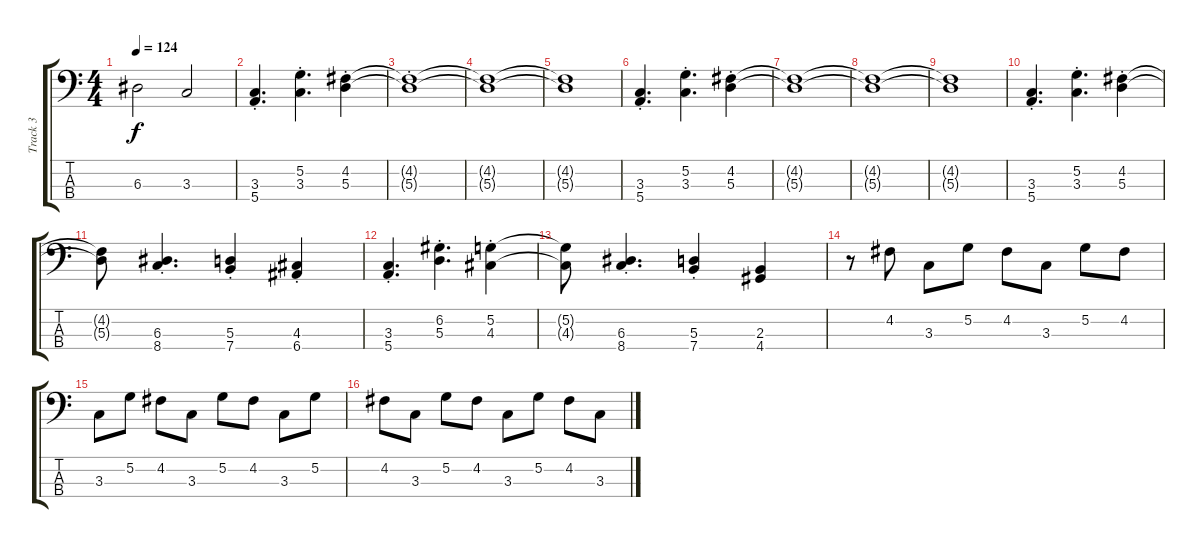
\track ("Track 3" "Track 3") {instrument electricbassfinger}
\staff {score tabs}
\tuning (G2 D2 A1 E1) {hide}
\ts (4 4)
\tempo 124
\clef f4
\ks c
6.3.2{dy f} 3.3.2 |
(3.3{st} 5.4{st}).4{d} (5.2{st} 3.3{st}).4{d} (4.2{st} 5.3).4 |
(4.2{t} 5.3{st t}).1 |
(4.2{t} 5.3{t}).1 |
(4.2{t} 5.3{t}).1 |
(3.3{st} 5.4{st}).4{d} (5.2{st} 3.3{st}).4{d} (4.2{st} 5.3{st}).4 |
(4.2{t} 5.3{t}).1 |
(4.2{t} 5.3{t}).1 |
(4.2{t} 5.3{t}).1 |
(3.3{st} 5.4{st}).4{d} (5.2{st} 3.3{st}).4{d} (4.2{st} 5.3{st}).4 |
(4.2{t} 5.3{t}).8 (6.3{st} 8.4{st}).4{d} (5.3{st} 7.4{st}).4 (4.3{st} 6.4{st}).4 |
(3.3{st} 5.4{st}).4{d} (6.2{st} 5.3{st}).4{d} (5.2{st} 4.3{st}).4 |
(5.2{t} 4.3{t}).8 (6.3{st} 8.4{st}).4{d} (5.3{st} 7.4{st}).4 (2.3 4.4).4 |
r.8 4.2.8 3.3.8 5.2.8 4.2.8 3.3.8 5.2.8 4.2.8 |
3.3.8 5.2.8 4.2.8 3.3.8 5.2.8 4.2.8 3.3.8 5.2.8 |
4.2.8 3.3.8 5.2.8 4.2.8 3.3.8 5.2.8 4.2.8 3.3.8
